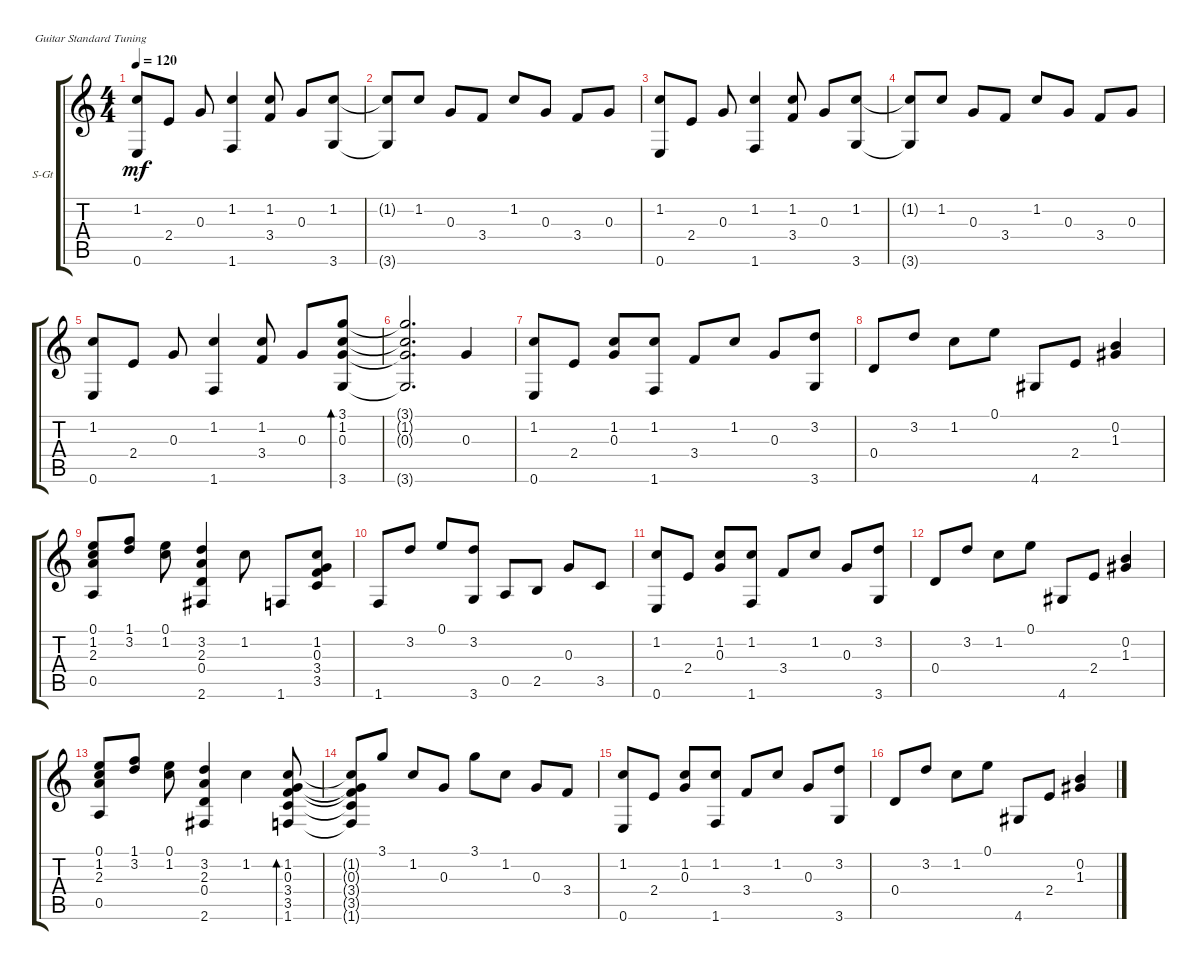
\defaultSystemsLayout 4
\bracketExtendMode groupsimilarinstruments
\firstSystemTrackNameOrientation horizontal
\otherSystemsTrackNameOrientation horizontal
\track ("Steel Guitar" "S-Gt") {instrument acousticguitarsteel}
\staff {score tabs}
\tuning (E4 B3 G3 D3 A2 E2)
\ts (4 4)
\tempo 120
\clef g2
\ks c
(1.2 0.6).8{dy mf instrument acousticguitarsteel} 2.4.8 0.3.8 (1.2 1.6).4 (1.2 3.4).8 0.3.8 (1.2 3.6).8 |
(1.2{t} 3.6{t}).8 1.2.8 0.3.8 3.4.8 1.2.8 0.3.8 3.4.8 0.3.8 |
(1.2 0.6).8 2.4.8 0.3.8 (1.2 1.6).4 (1.2 3.4).8 0.3.8 (1.2 3.6).8 |
(1.2{t} 3.6{t}).8 1.2.8 0.3.8 3.4.8 1.2.8 0.3.8 3.4.8 0.3.8 |
(1.2 0.6).8 2.4.8 0.3.8 (1.2 1.6).4 (1.2 3.4).8 0.3.8 (1.2 3.6 0.3 3.1).8{bd 119} |
(1.2{t} 3.6{t} 0.3{t} 3.1{t}).2{d} 0.3.4 |
(1.2 0.6).8 2.4.8 (0.3 1.2).8 (1.2 1.6).8 3.4.8 1.2.8 0.3.8 (3.2 3.6).8 |
0.4.8 3.2.8 1.2.8 0.1.8 4.6.8 2.4.8 (1.3 0.2).4 |
(0.1 1.2 2.3 0.5).8 (1.1 3.2).8 (1.2 0.1).8 (3.2 2.3 0.4 2.6).4 1.2.8 1.6.8 (3.5 3.4 0.3 1.2).8 |
1.6.8 3.2.8 0.1.8 (3.2 3.6).8 0.5.8 2.5.8 0.3.8 3.5.8 |
(1.2 0.6).8 2.4.8 (0.3 1.2).8 (1.2 1.6).8 3.4.8 1.2.8 0.3.8 (3.2 3.6).8 |
0.4.8 3.2.8 1.2.8 0.1.8 4.6.8 2.4.8 (1.3 0.2).4 |
(0.1 1.2 2.3 0.5).8 (1.1 3.2).8 (1.2 0.1).8 (3.2 2.3 0.4 2.6).4 1.2.4 (1.2 0.3 3.4 3.5 1.6).8{bd 118} |
(1.2{t} 0.3{t} 3.4{t} 3.5{t} 1.6{t}).8 3.1.8 1.2.8 0.3.8 3.1.8 1.2.8 0.3.8 3.4.8 |
(1.2 0.6).8 2.4.8 (0.3 1.2).8 (1.2 1.6).8 3.4.8 1.2.8 0.3.8 (3.2 3.6).8 |
0.4.8 3.2.8 1.2.8 0.1.8 4.6.8 2.4.8 (1.3 0.2).4
